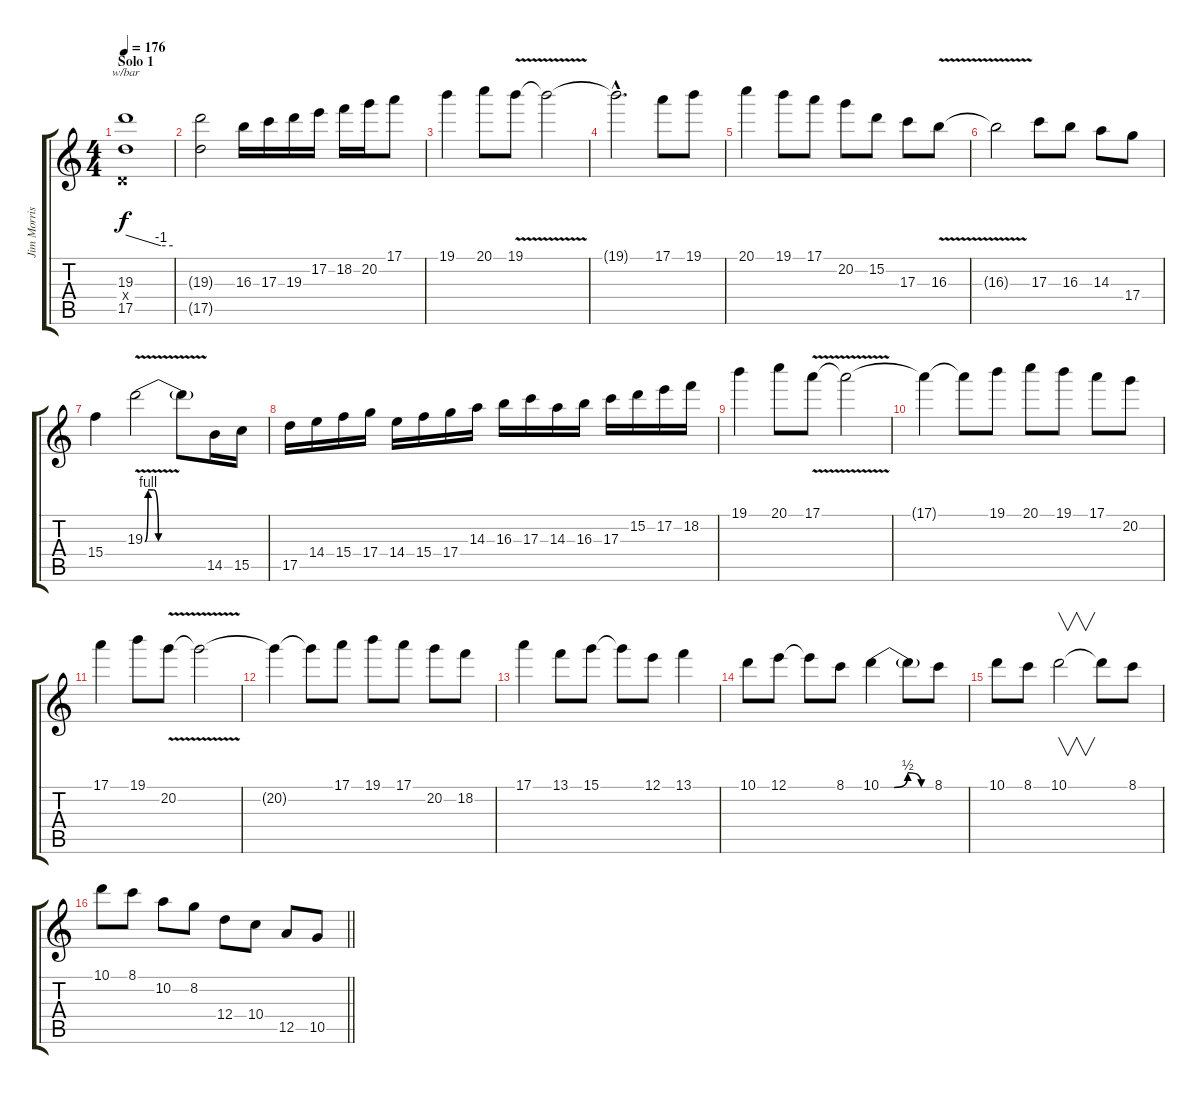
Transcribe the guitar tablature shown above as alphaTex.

\track ("Jim Morris" "Jim Morris") {instrument electricguitarmuted}
\staff {score tabs}
\tuning (E4 B3 G3 D3 A2 E2) {hide}
\ts (4 4)
\section ("" "Solo 1")
\tempo 176
\clef g2
\ks c
(19.3 0.4{x} 17.5).1{tbe (custom default 0 0 45 -4 60 -4) dy f} |
(19.3{t} 17.5{t}).2 16.3.16 17.3.16 19.3.16 17.2.16 18.2.16 20.2.16 17.1.8 |
19.1.4 20.1.8 19.1{v}.8 19.1{t}.2 |
19.1{hac t}.2{d} 17.1.8 19.1.8 |
20.1.4 19.1.8 17.1.8 20.2.8 15.2.8 17.3.8 16.3{v}.8 |
16.3{t}.2 17.3.8 16.3.8 14.3.8 17.4.8 |
15.4.4 19.3{be (custom 0 0 3 4 8 4 13 0 60 0) v}.2 19.3{t}.8 14.5.16 15.5.16 |
17.5.16 14.4.16 15.4.16 17.4.16 14.4.16 15.4.16 17.4.16 14.3.16 16.3.16 17.3.16 14.3.16 16.3.16 17.3.16 15.2.16 17.2.16 18.2.16 |
19.1.4 20.1.8 17.1{v}.8 17.1{t}.2 |
17.1{t}.4 17.1{t}.8 19.1.8 20.1.8 19.1.8 17.1.8 20.2.8 |
17.1.4 19.1.8 20.2{v}.8 20.2{t}.2 |
20.2{t}.4 20.2{t}.8 17.1.8 19.1.8 17.1.8 20.2.8 18.2.8 |
17.1.4 13.1.8 15.1.8 15.1{t}.8 12.1.8 13.1.4 |
10.1.8 12.1.8 12.1{t}.8 8.1.8 10.1{be (custom 0 0 15 0 30 2 45 0 60 0)}.4 10.1{t}.8 8.1.8 |
10.1.8 8.1.8 10.1.2{v} 10.1{t}.8 8.1.8 |
\barLineRight lightlight
10.1.8 8.1.8 10.2.8 8.2.8 12.4.8 10.4.8 12.5.8 10.5.8
